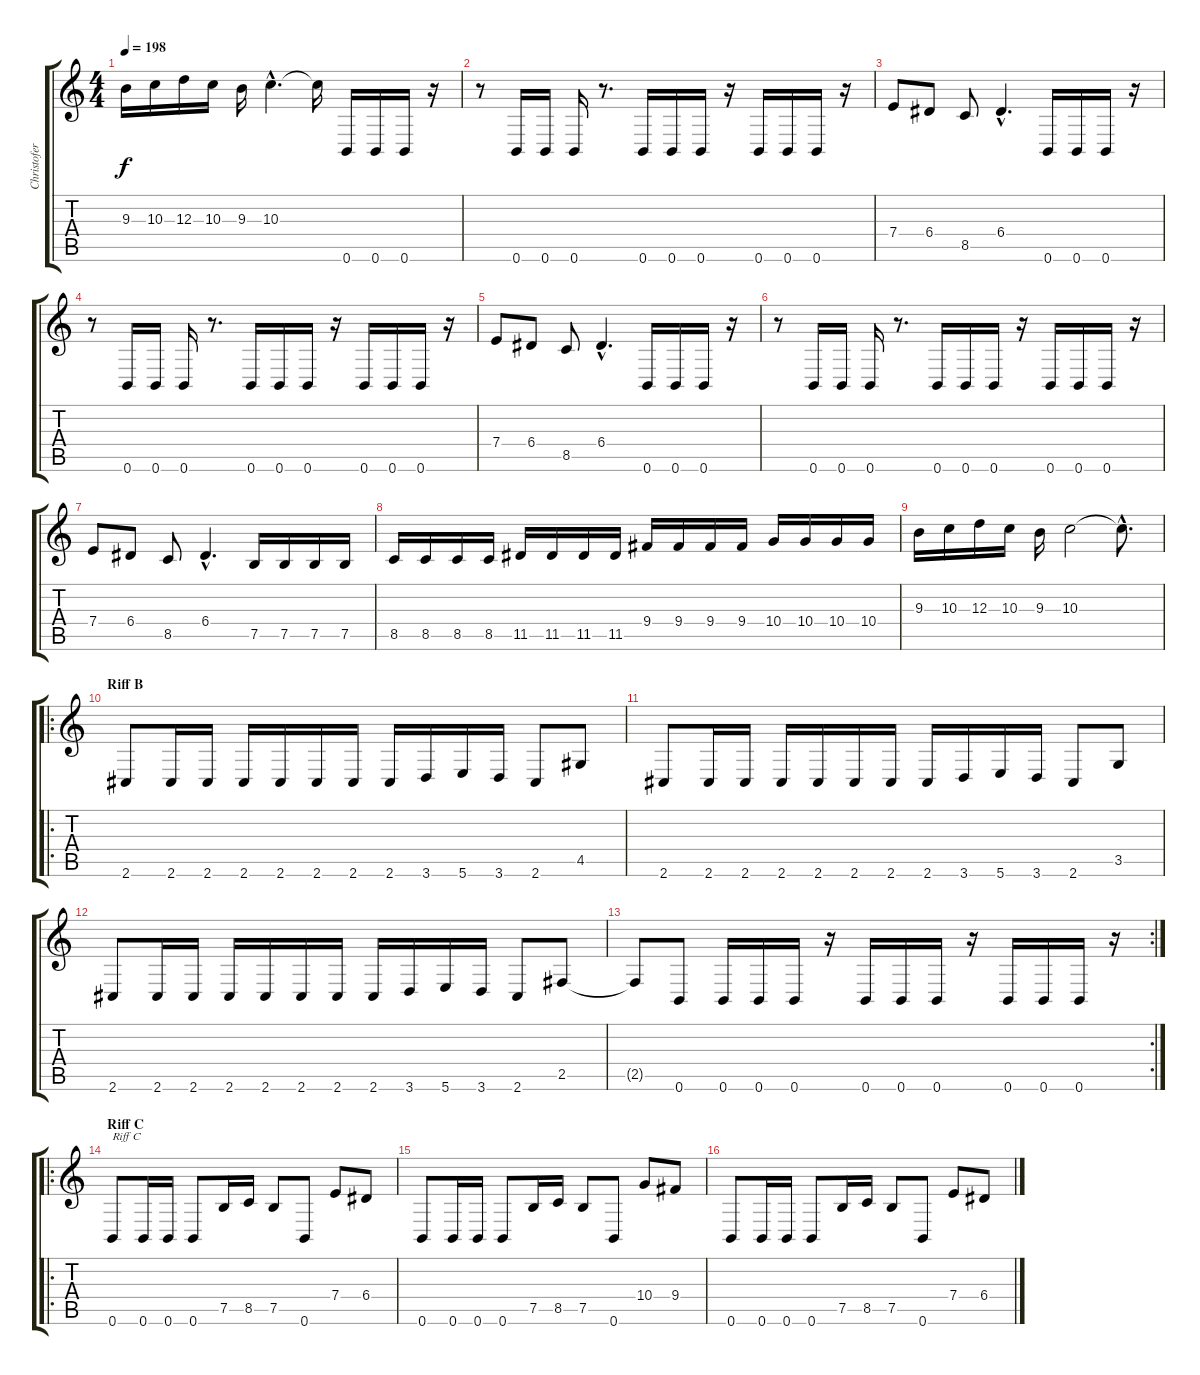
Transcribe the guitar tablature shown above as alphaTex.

\track ("Christofer" "Christofer") {instrument distortionguitar}
\staff {score tabs}
\tuning (B3 Gb3 D3 A2 E2 B1) {hide}
\ts (4 4)
\tempo 198
\clef g2
\ks c
9.3.16{dy f} 10.3.16 12.3.16 10.3.16 9.3.16 10.3{hac}.4{d} 10.3{t}.16 0.6.16 0.6.16 0.6.16 r.16 |
r.8 0.6.16 0.6.16 0.6.16 r.8{d} 0.6.16 0.6.16 0.6.16 r.16 0.6.16 0.6.16 0.6.16 r.16 |
7.4.8 6.4.8 8.5.8 6.4{hac}.4{d} 0.6.16 0.6.16 0.6.16 r.16 |
r.8 0.6.16 0.6.16 0.6.16 r.8{d} 0.6.16 0.6.16 0.6.16 r.16 0.6.16 0.6.16 0.6.16 r.16 |
7.4.8 6.4.8 8.5.8 6.4{hac}.4{d} 0.6.16 0.6.16 0.6.16 r.16 |
r.8 0.6.16 0.6.16 0.6.16 r.8{d} 0.6.16 0.6.16 0.6.16 r.16 0.6.16 0.6.16 0.6.16 r.16 |
7.4.8 6.4.8 8.5.8 6.4{hac}.4{d} 7.5.16 7.5.16 7.5.16 7.5.16 |
8.5.16 8.5.16 8.5.16 8.5.16 11.5.16 11.5.16 11.5.16 11.5.16 9.4.16 9.4.16 9.4.16 9.4.16 10.4.16 10.4.16 10.4.16 10.4.16 |
9.3.16 10.3.16 12.3.16 10.3.16 9.3.16 10.3.2 10.3{hac t}.8{d} |
\ro
\section ("" "Riff B")
2.6.8 2.6.16 2.6.16 2.6.16 2.6.16 2.6.16 2.6.16 2.6.16 3.6.16 5.6.16 3.6.16 2.6.8 4.5.8 |
2.6.8 2.6.16 2.6.16 2.6.16 2.6.16 2.6.16 2.6.16 2.6.16 3.6.16 5.6.16 3.6.16 2.6.8 3.5.8 |
2.6.8 2.6.16 2.6.16 2.6.16 2.6.16 2.6.16 2.6.16 2.6.16 3.6.16 5.6.16 3.6.16 2.6.8 2.5.8 |
\rc 2
2.5{t}.8 0.6.8 0.6.16 0.6.16 0.6.16 r.16 0.6.16 0.6.16 0.6.16 r.16 0.6.16 0.6.16 0.6.16 r.16 |
\ro
\section ("" "Riff C")
0.6.8{txt "Riff C"} 0.6.16 0.6.16 0.6.8 7.5.16 8.5.16 7.5.8 0.6.8 7.4.8 6.4.8 |
0.6.8 0.6.16 0.6.16 0.6.8 7.5.16 8.5.16 7.5.8 0.6.8 10.4.8 9.4.8 |
0.6.8 0.6.16 0.6.16 0.6.8 7.5.16 8.5.16 7.5.8 0.6.8 7.4.8 6.4.8
